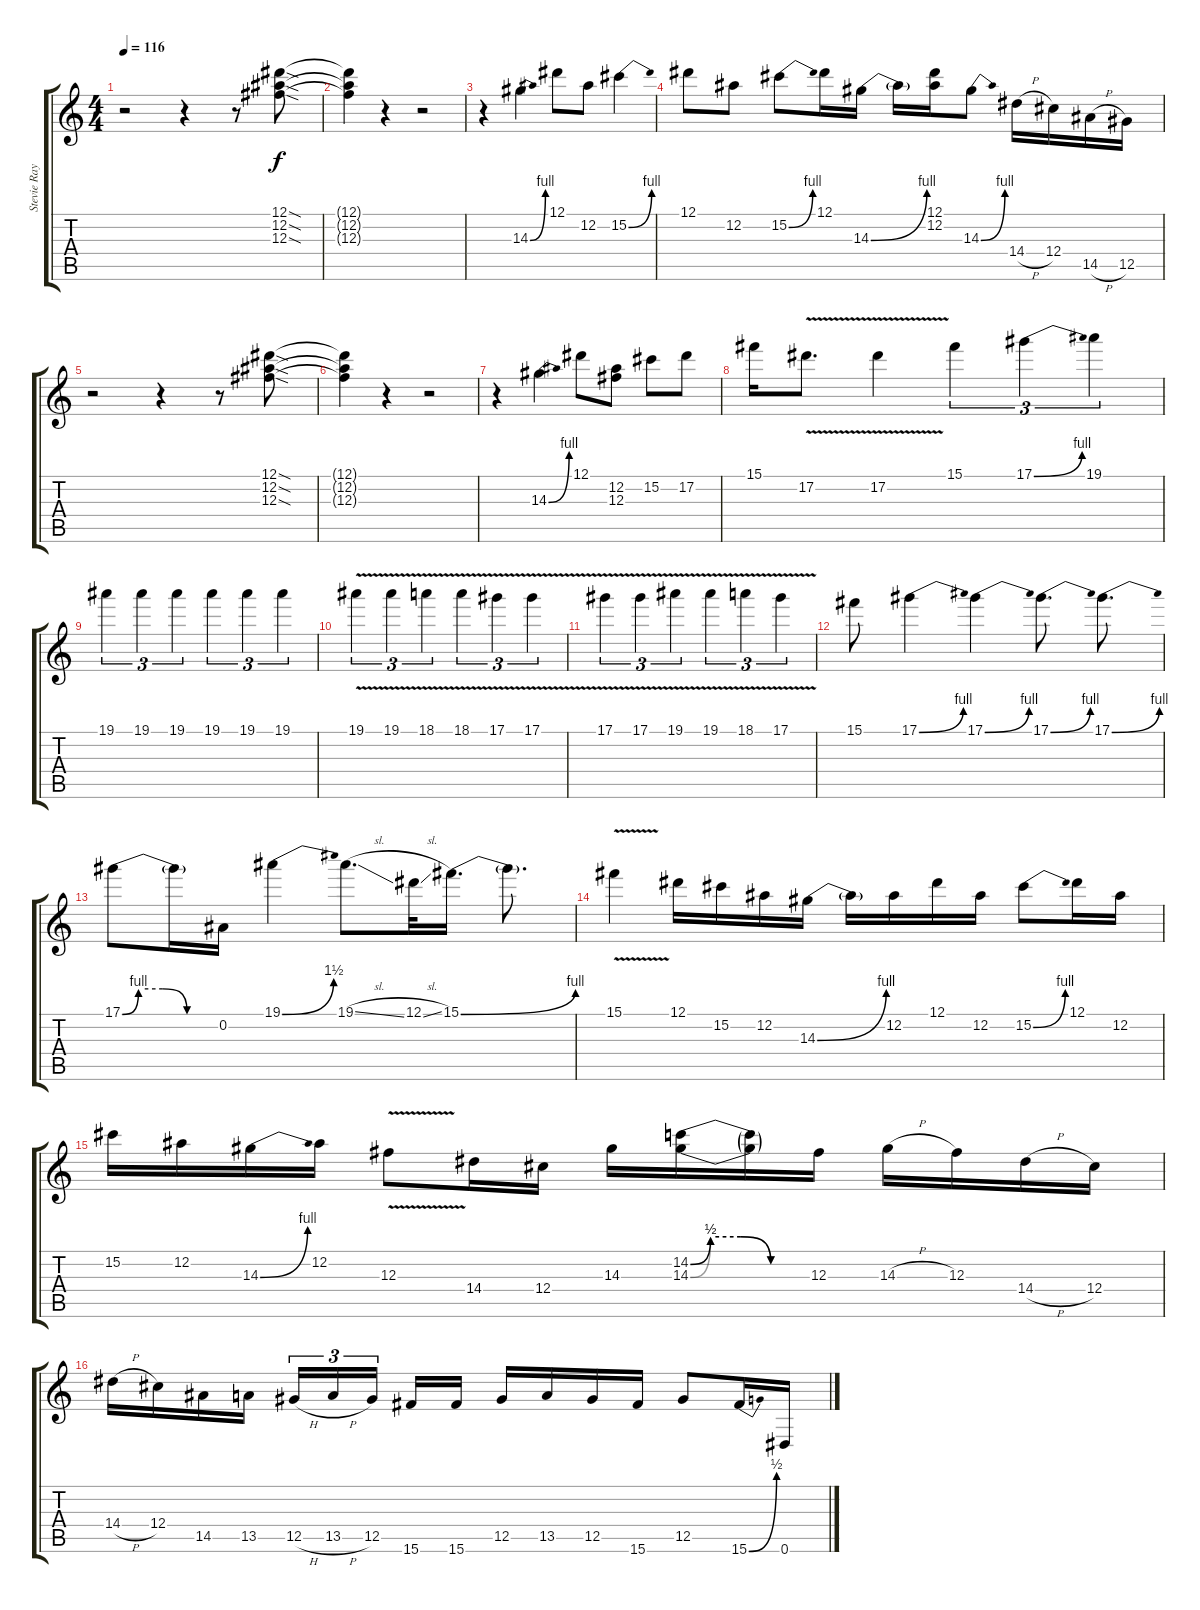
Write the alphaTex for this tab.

\track ("Stevie Ray Vaughan" "Stevie Ray") {instrument overdrivenguitar}
\staff {score tabs}
\tuning (Eb4 Bb3 Gb3 Db3 Ab2 Eb2) {hide}
\ts (4 4)
\tempo 116
\clef g2
\ks c
r.2{dy f} r.4 r.8 (12.1{sod} 12.2{sod} 12.3{sod}).8 |
(12.1{t} 12.2{t} 12.3{t}).4 r.4 r.2 |
r.4 14.3{be (bend 0 0 60 4)}.4 12.1.8 12.2.8 15.2{be (bend 0 0 60 4)}.4 |
12.1.8 12.2.8 15.2{be (bend 0 0 60 4)}.8 12.1.16 14.3{be (bend 0 0 60 4)}.16 14.3{t}.16 (12.1 12.2).16 14.3{be (bend 0 0 60 4)}.8 14.4{h}.16 12.4.16 14.5{h}.16 12.5.16 |
r.2 r.4 r.8 (12.1{sod} 12.2{sod} 12.3{sod}).8 |
(12.1{t} 12.2{t} 12.3{t}).4 r.4 r.2 |
r.4 14.3{be (bend 0 0 60 4)}.4 12.1.8 (12.2 12.3).8 15.2.8 17.2.8 |
15.1.16 17.2{v}.8{d} 17.2{v}.4 15.1.4{tu (3 2)} 17.1{be (bend 0 0 60 4)}.4{tu (3 2)} 19.1.4{tu (3 2)} |
19.1.4{tu (3 2)} 19.1.4{tu (3 2)} 19.1.4{tu (3 2)} 19.1.4{tu (3 2)} 19.1.4{tu (3 2)} 19.1.4{tu (3 2)} |
19.1{v}.4{tu (3 2)} 19.1{v}.4{tu (3 2)} 18.1{v}.4{tu (3 2)} 18.1{v}.4{tu (3 2)} 17.1{v}.4{tu (3 2)} 17.1{v}.4{tu (3 2)} |
17.1{v}.4{tu (3 2)} 17.1{v}.4{tu (3 2)} 19.1{v}.4{tu (3 2)} 19.1{v}.4{tu (3 2)} 18.1{v}.4{tu (3 2)} 17.1{v}.4{tu (3 2)} |
15.1.8 17.1{be (bend 0 0 60 4)}.4 17.1{be (bend 0 0 60 4)}.4 17.1{be (bend 0 0 60 4)}.8{d} 17.1{be (bend 0 0 60 4)}.8{d} |
17.1{be (custom 0 0 10 4 25 4 40 0 60 0)}.8 17.1{t}.16 0.2.16 19.1{be (bend 0 0 60 6)}.4 19.1{sl}.8{d} 12.1{sl}.32 15.1{be (bend 0 0 60 4)}.16{d} 15.1{t}.8{d} |
15.1{v}.4 12.1.16 15.2.16 12.2.16 14.3{be (bend 0 0 60 4)}.16 14.3{t}.16 12.2.16 12.1.16 12.2.16 15.2{be (bend 0 0 60 4)}.8 12.1.16 12.2.16 |
15.2.16 12.2.16 14.3{be (bend 0 0 60 4)}.16 12.2.16 12.3{v}.8 14.4.16 12.4.16 14.3.16 (14.2{be (custom 0 0 10 2 25 2 40 0 60 0)} 14.3{be (custom 0 0 10 2 25 2 40 0 60 0)}).16 (14.2{t} 14.3{t}).16 12.3.16 14.3{h}.16 12.3.16 14.4{h}.16 12.4.16 |
14.4{h}.16 12.4.16 14.5.16 13.5.16 12.5{h}.16{tu (3 2)} 13.5{h}.16{tu (3 2)} 12.5.16{tu (3 2) beam splitsecondary} 15.6.16 15.6.16 12.5.16 13.5.16 12.5.16 15.6.16 12.5.8 15.6{be (bend 0 0 60 2)}.16 0.6.16
